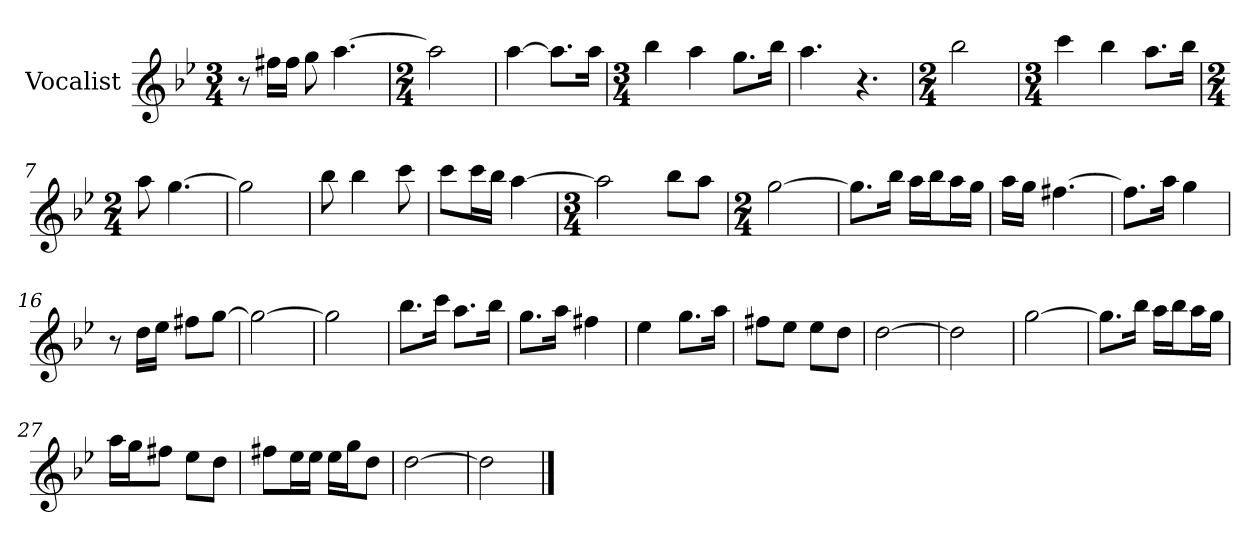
**kern
*part1
*staff1
*I"Vocalist
*k[b-e-]
*B-:
*M3/4
=
8r
16ff#XLL
16ff#JJ
8gg
[4.aa
=1
*M2/4
2aa]
=2
[4aa
8.aaL]
16aaJk
=3
*M3/4
4bb-
4aa
8.ggL
16bb-Jk
=4
4.aa
4.r
=5
*M2/4
2bb-
=6
*M3/4
4ccc
4bb-
8.aaL
16bb-Jk
=7
*M2/4
8aa
[4.gg
=8
2gg]
=9
8bb-
4bb-
8ccc
=10
8cccL
16cccL
16bb-JJ
[4aa
=11
*M3/4
2aa]
8bb-L
8aaJ
=12
*M2/4
[2gg
=13
8.ggL]
16bb-Jk
16aaLL
16bb-J
16aaL
16ggJJ
=14
16aaLL
16ggJJ
[4.ff#X
=15
8.ff#L]
16aaJk
4gg
=16
8r
16ddLL
16ee-JJ
8ff#XL
[8ggJ
=17
2gg_
=18
2gg]
=19
8.bb-L
16cccJk
8.aaL
16bb-Jk
=20
8.ggL
16aaJk
4ff#X
=21
4ee-
8.ggL
16aaJk
=22
8ff#XL
8ee-J
8ee-L
8ddJ
=23
[2dd
=24
2dd]
=25
[2gg
=26
8.ggL]
16bb-Jk
16aaLL
16bb-J
16aaL
16ggJJ
=27
16aaLL
16ggJ
8ff#XJ
8ee-L
8ddJ
=28
8ff#XL
16ee-L
16ee-JJ
16ee-LL
16ggJ
8ddJ
=29
[2dd
=30
2dd]
==
*-
